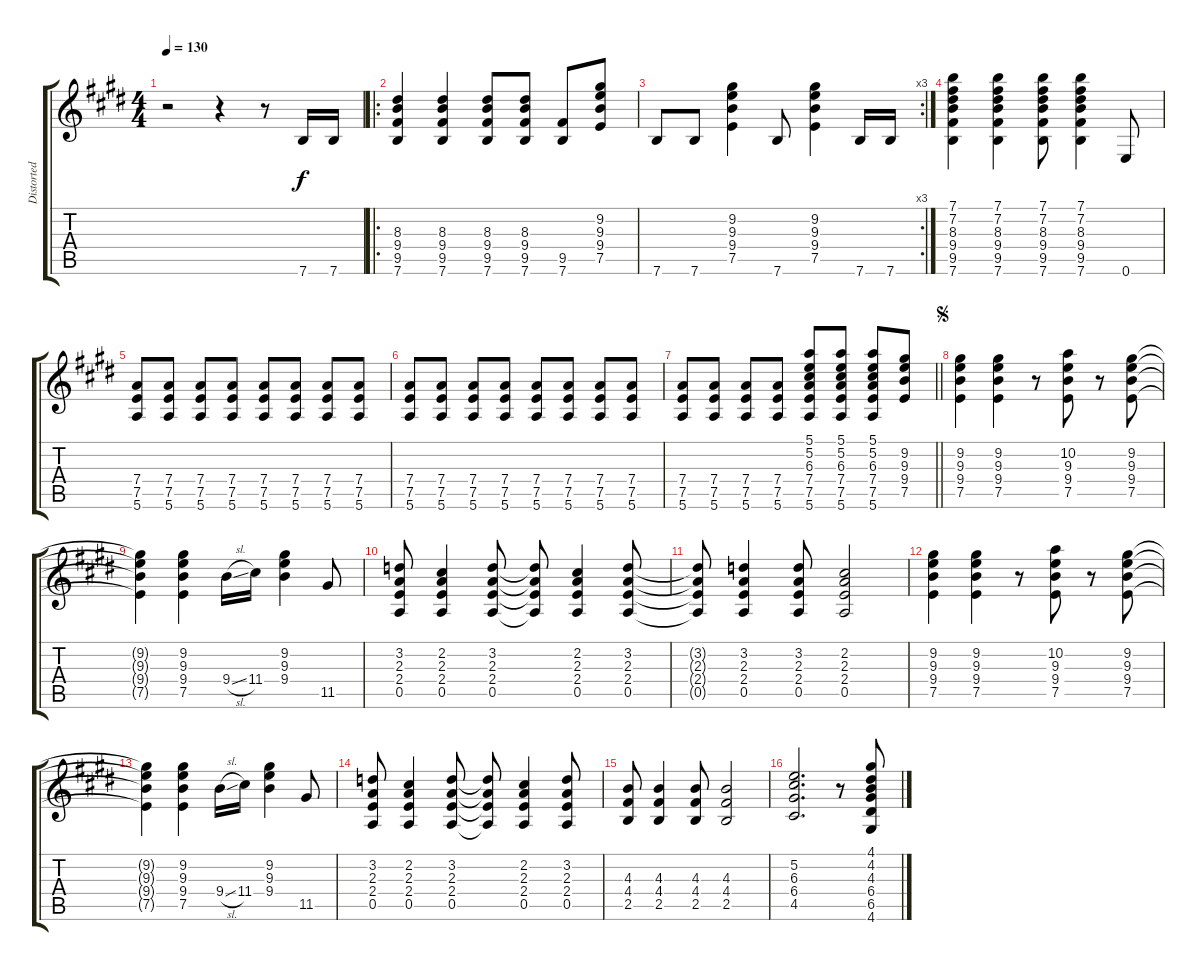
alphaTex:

\track ("Distorted Guitar - Tom Scholz" "Distorted ") {instrument distortionguitar}
\staff {score tabs}
\tuning (E4 B3 G3 D3 A2 E2) {hide}
\ts (4 4)
\tempo 130
\clef g2
\ks e
r.2{dy f instrument distortionguitar} r.4 r.8 7.6.16 7.6.16 |
\ro
\ks c#minor
(8.3 9.4 9.5 7.6).4 (8.3 9.4 9.5 7.6).4 (8.3 9.4 9.5 7.6).8 (8.3 9.4 9.5 7.6).8 (9.5 7.6).8 (9.2 9.3 9.4 7.5).8 |
\rc 3
7.6.8 7.6.8 (9.2 9.3 9.4 7.5).4 7.6.8 (9.2 9.3 9.4 7.5).4 7.6.16 7.6.16 |
\ks e
(7.1 7.2 8.3 9.4 9.5 7.6).4 (7.1 7.2 8.3 9.4 9.5 7.6).4 (7.1 7.2 8.3 9.4 9.5 7.6).8 (7.1 7.2 8.3 9.4 9.5 7.6).4 0.6.8 |
\ks c#minor
(7.4 7.5 5.6).8 (7.4 7.5 5.6).8 (7.4 7.5 5.6).8 (7.4 7.5 5.6).8 (7.4 7.5 5.6).8 (7.4 7.5 5.6).8 (7.4 7.5 5.6).8 (7.4 7.5 5.6).8 |
(7.4 7.5 5.6).8 (7.4 7.5 5.6).8 (7.4 7.5 5.6).8 (7.4 7.5 5.6).8 (7.4 7.5 5.6).8 (7.4 7.5 5.6).8 (7.4 7.5 5.6).8 (7.4 7.5 5.6).8 |
\barLineRight lightlight
(7.4 7.5 5.6).8 (7.4 7.5 5.6).8 (7.4 7.5 5.6).8 (7.4 7.5 5.6).8 (5.1 5.2 6.3 7.4 7.5 5.6).8 (5.1 5.2 6.3 7.4 7.5 5.6).8 (5.1 5.2 6.3 7.4 7.5 5.6).8 (9.2 9.3 9.4 7.5).8 |
\jump segno
\ks e
(9.2 9.3 9.4 7.5).4 (9.2 9.3 9.4 7.5).4 r.8 (10.2 9.3 9.4 7.5).8 r.8 (9.2 9.3 9.4 7.5).8 |
\ks c#minor
(9.2{t} 9.3{t} 9.4{t} 7.5{t}).4 (9.2 9.3 9.4 7.5).4 9.4{sl}.16 11.4.16 (9.2 9.3 9.4).4 11.5.8 |
(3.2 2.3 2.4 0.5).8 (2.2 2.3 2.4 0.5).4 (3.2 2.3 2.4 0.5).8 (3.2{t} 2.3{t} 2.4{t} 0.5{t}).8 (2.2 2.3 2.4 0.5).4 (3.2 2.3 2.4 0.5).8 |
(3.2{t} 2.3{t} 2.4{t} 0.5{t}).8 (3.2 2.3 2.4 0.5).4 (3.2 2.3 2.4 0.5).8 (2.2 2.3 2.4 0.5).2 |
\ks e
(9.2 9.3 9.4 7.5).4 (9.2 9.3 9.4 7.5).4 r.8 (10.2 9.3 9.4 7.5).8 r.8 (9.2 9.3 9.4 7.5).8 |
\ks c#minor
(9.2{t} 9.3{t} 9.4{t} 7.5{t}).4 (9.2 9.3 9.4 7.5).4 9.4{sl}.16 11.4.16 (9.2 9.3 9.4).4 11.5.8 |
(3.2 2.3 2.4 0.5).8 (2.2 2.3 2.4 0.5).4 (3.2 2.3 2.4 0.5).8 (3.2{t} 2.3{t} 2.4{t} 0.5{t}).8 (2.2 2.3 2.4 0.5).4 (3.2 2.3 2.4 0.5).8 |
(4.3 4.4 2.5).8 (4.3 4.4 2.5).4 (4.3 4.4 2.5).8 (4.3 4.4 2.5).2 |
\ks e
(5.2 6.3 6.4 4.5).2{d} r.8 (4.1 4.2 4.3 6.4 6.5 4.6).8
